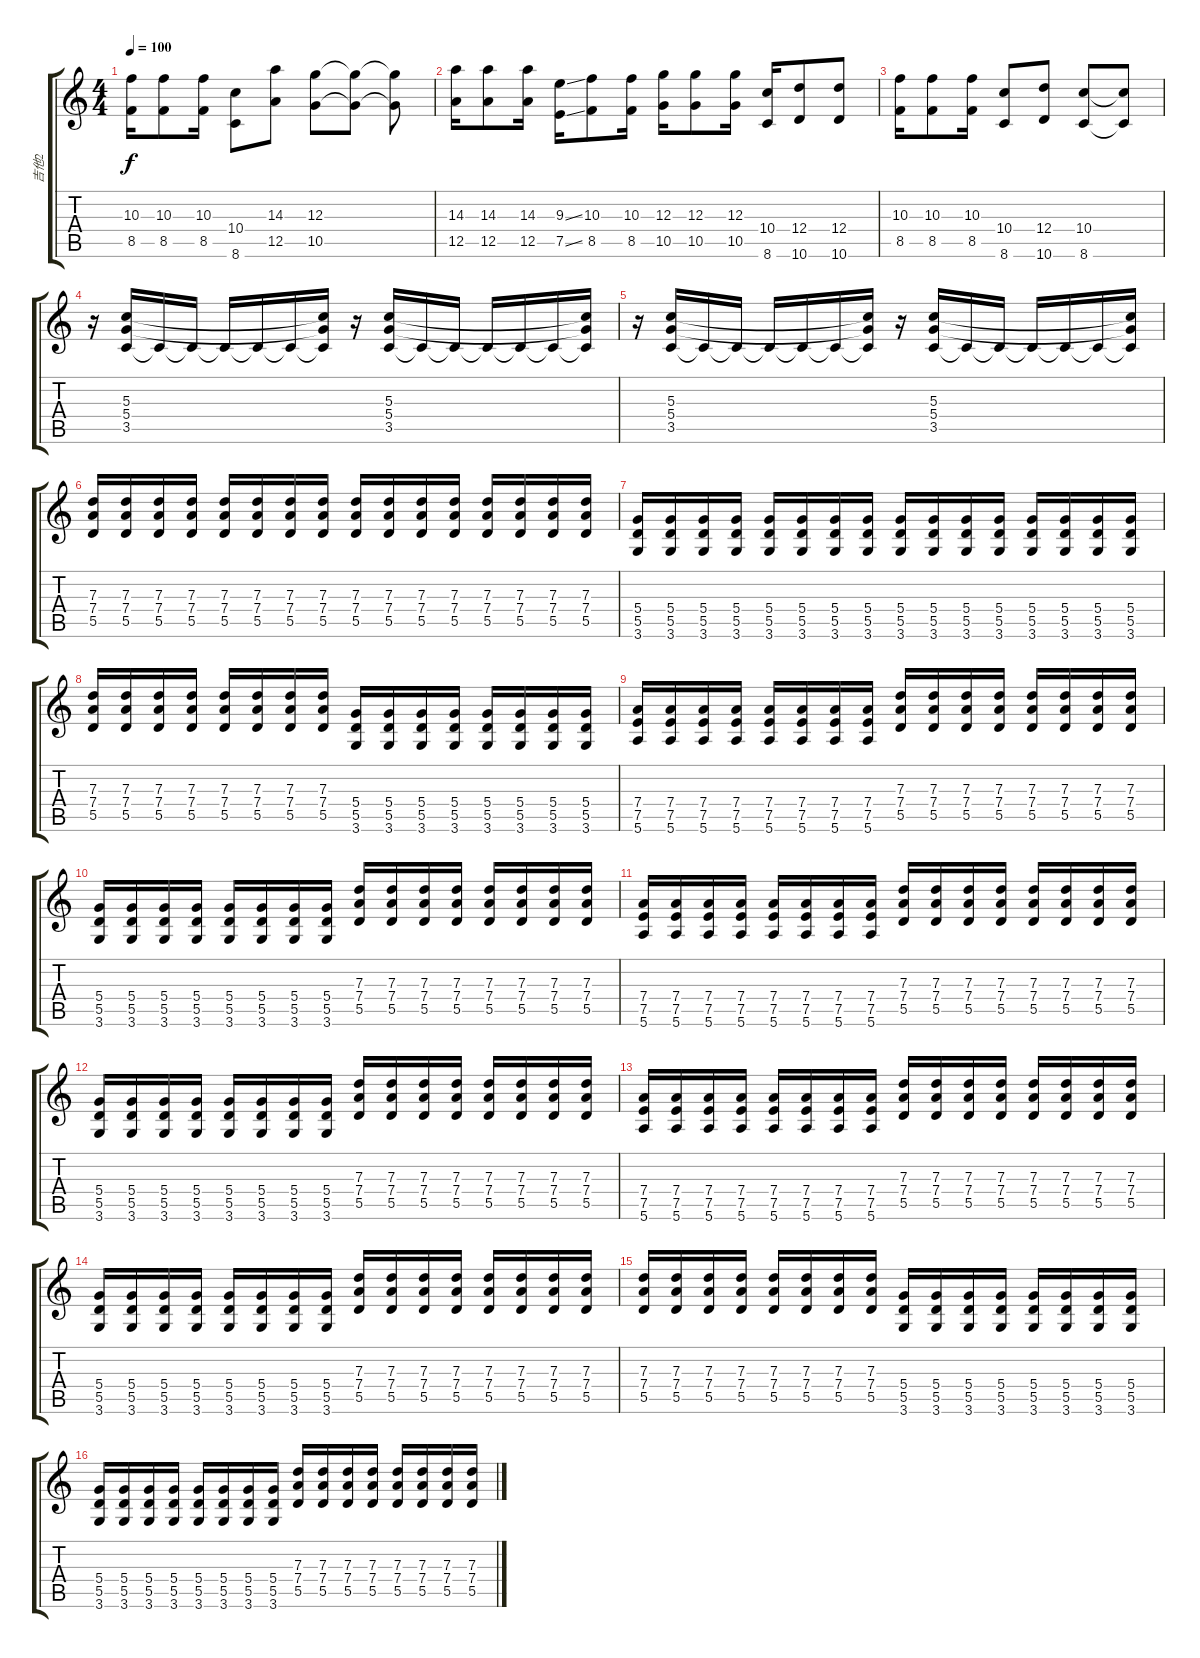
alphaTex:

\track ("吉他2" "吉他2") {instrument acousticguitarnylon}
\staff {score tabs}
\tuning (E4 B3 G3 D3 A2 E2) {hide}
\ts (4 4)
\tempo 100
\clef g2
\ks c
(10.3 8.5).16{dy f} (10.3 8.5).8 (10.3 8.5).16 (10.4 8.6).8 (14.3 12.5).8 (12.3 10.5).8 (12.3{t} 10.5{t}).8 (12.3{t} 10.5{t}).8 |
(14.3 12.5).16 (14.3 12.5).8 (14.3 12.5).16 (9.3{ss} 7.5{ss}).16 (10.3 8.5).8 (10.3 8.5).16 (12.3 10.5).16 (12.3 10.5).8 (12.3 10.5).16 (10.4 8.6).16 (12.4 10.6).8 (12.4 10.6).8 |
(10.3 8.5).16 (10.3 8.5).8 (10.3 8.5).16 (10.4 8.6).8 (12.4 10.6).8 (10.4 8.6).8 (10.4{t} 8.6{t}).8 |
r.16 (5.3 5.4 3.5).16 3.5{t}.16 3.5{t}.16 3.5{t}.16 3.5{t}.16 3.5{t}.16 (5.3{t} 5.4{t} 3.5{t}).16 r.16 (5.3 5.4 3.5).16 3.5{t}.16 3.5{t}.16 3.5{t}.16 3.5{t}.16 3.5{t}.16 (5.3{t} 5.4{t} 3.5{t}).16 |
r.16 (5.3 5.4 3.5).16 3.5{t}.16 3.5{t}.16 3.5{t}.16 3.5{t}.16 3.5{t}.16 (5.3{t} 5.4{t} 3.5{t}).16 r.16 (5.3 5.4 3.5).16 3.5{t}.16 3.5{t}.16 3.5{t}.16 3.5{t}.16 3.5{t}.16 (5.3{t} 5.4{t} 3.5{t}).16 |
(7.3 7.4 5.5).16 (7.3 7.4 5.5).16 (7.3 7.4 5.5).16 (7.3 7.4 5.5).16 (7.3 7.4 5.5).16 (7.3 7.4 5.5).16 (7.3 7.4 5.5).16 (7.3 7.4 5.5).16 (7.3 7.4 5.5).16 (7.3 7.4 5.5).16 (7.3 7.4 5.5).16 (7.3 7.4 5.5).16 (7.3 7.4 5.5).16 (7.3 7.4 5.5).16 (7.3 7.4 5.5).16 (7.3 7.4 5.5).16 |
(5.4 5.5 3.6).16 (5.4 5.5 3.6).16 (5.4 5.5 3.6).16 (5.4 5.5 3.6).16 (5.4 5.5 3.6).16 (5.4 5.5 3.6).16 (5.4 5.5 3.6).16 (5.4 5.5 3.6).16 (5.4 5.5 3.6).16 (5.4 5.5 3.6).16 (5.4 5.5 3.6).16 (5.4 5.5 3.6).16 (5.4 5.5 3.6).16 (5.4 5.5 3.6).16 (5.4 5.5 3.6).16 (5.4 5.5 3.6).16 |
(7.3 7.4 5.5).16 (7.3 7.4 5.5).16 (7.3 7.4 5.5).16 (7.3 7.4 5.5).16 (7.3 7.4 5.5).16 (7.3 7.4 5.5).16 (7.3 7.4 5.5).16 (7.3 7.4 5.5).16 (5.4 5.5 3.6).16 (5.4 5.5 3.6).16 (5.4 5.5 3.6).16 (5.4 5.5 3.6).16 (5.4 5.5 3.6).16 (5.4 5.5 3.6).16 (5.4 5.5 3.6).16 (5.4 5.5 3.6).16 |
(7.4 7.5 5.6).16 (7.4 7.5 5.6).16 (7.4 7.5 5.6).16 (7.4 7.5 5.6).16 (7.4 7.5 5.6).16 (7.4 7.5 5.6).16 (7.4 7.5 5.6).16 (7.4 7.5 5.6).16 (7.3 7.4 5.5).16 (7.3 7.4 5.5).16 (7.3 7.4 5.5).16 (7.3 7.4 5.5).16 (7.3 7.4 5.5).16 (7.3 7.4 5.5).16 (7.3 7.4 5.5).16 (7.3 7.4 5.5).16 |
(5.4 5.5 3.6).16 (5.4 5.5 3.6).16 (5.4 5.5 3.6).16 (5.4 5.5 3.6).16 (5.4 5.5 3.6).16 (5.4 5.5 3.6).16 (5.4 5.5 3.6).16 (5.4 5.5 3.6).16 (7.3 7.4 5.5).16 (7.3 7.4 5.5).16 (7.3 7.4 5.5).16 (7.3 7.4 5.5).16 (7.3 7.4 5.5).16 (7.3 7.4 5.5).16 (7.3 7.4 5.5).16 (7.3 7.4 5.5).16 |
(7.4 7.5 5.6).16 (7.4 7.5 5.6).16 (7.4 7.5 5.6).16 (7.4 7.5 5.6).16 (7.4 7.5 5.6).16 (7.4 7.5 5.6).16 (7.4 7.5 5.6).16 (7.4 7.5 5.6).16 (7.3 7.4 5.5).16 (7.3 7.4 5.5).16 (7.3 7.4 5.5).16 (7.3 7.4 5.5).16 (7.3 7.4 5.5).16 (7.3 7.4 5.5).16 (7.3 7.4 5.5).16 (7.3 7.4 5.5).16 |
(5.4 5.5 3.6).16 (5.4 5.5 3.6).16 (5.4 5.5 3.6).16 (5.4 5.5 3.6).16 (5.4 5.5 3.6).16 (5.4 5.5 3.6).16 (5.4 5.5 3.6).16 (5.4 5.5 3.6).16 (7.3 7.4 5.5).16 (7.3 7.4 5.5).16 (7.3 7.4 5.5).16 (7.3 7.4 5.5).16 (7.3 7.4 5.5).16 (7.3 7.4 5.5).16 (7.3 7.4 5.5).16 (7.3 7.4 5.5).16 |
(7.4 7.5 5.6).16 (7.4 7.5 5.6).16 (7.4 7.5 5.6).16 (7.4 7.5 5.6).16 (7.4 7.5 5.6).16 (7.4 7.5 5.6).16 (7.4 7.5 5.6).16 (7.4 7.5 5.6).16 (7.3 7.4 5.5).16 (7.3 7.4 5.5).16 (7.3 7.4 5.5).16 (7.3 7.4 5.5).16 (7.3 7.4 5.5).16 (7.3 7.4 5.5).16 (7.3 7.4 5.5).16 (7.3 7.4 5.5).16 |
(5.4 5.5 3.6).16 (5.4 5.5 3.6).16 (5.4 5.5 3.6).16 (5.4 5.5 3.6).16 (5.4 5.5 3.6).16 (5.4 5.5 3.6).16 (5.4 5.5 3.6).16 (5.4 5.5 3.6).16 (7.3 7.4 5.5).16 (7.3 7.4 5.5).16 (7.3 7.4 5.5).16 (7.3 7.4 5.5).16 (7.3 7.4 5.5).16 (7.3 7.4 5.5).16 (7.3 7.4 5.5).16 (7.3 7.4 5.5).16 |
(7.3 7.4 5.5).16 (7.3 7.4 5.5).16 (7.3 7.4 5.5).16 (7.3 7.4 5.5).16 (7.3 7.4 5.5).16 (7.3 7.4 5.5).16 (7.3 7.4 5.5).16 (7.3 7.4 5.5).16 (5.4 5.5 3.6).16 (5.4 5.5 3.6).16 (5.4 5.5 3.6).16 (5.4 5.5 3.6).16 (5.4 5.5 3.6).16 (5.4 5.5 3.6).16 (5.4 5.5 3.6).16 (5.4 5.5 3.6).16 |
(5.4 5.5 3.6).16 (5.4 5.5 3.6).16 (5.4 5.5 3.6).16 (5.4 5.5 3.6).16 (5.4 5.5 3.6).16 (5.4 5.5 3.6).16 (5.4 5.5 3.6).16 (5.4 5.5 3.6).16 (7.3 7.4 5.5).16 (7.3 7.4 5.5).16 (7.3 7.4 5.5).16 (7.3 7.4 5.5).16 (7.3 7.4 5.5).16 (7.3 7.4 5.5).16 (7.3 7.4 5.5).16 (7.3 7.4 5.5).16
